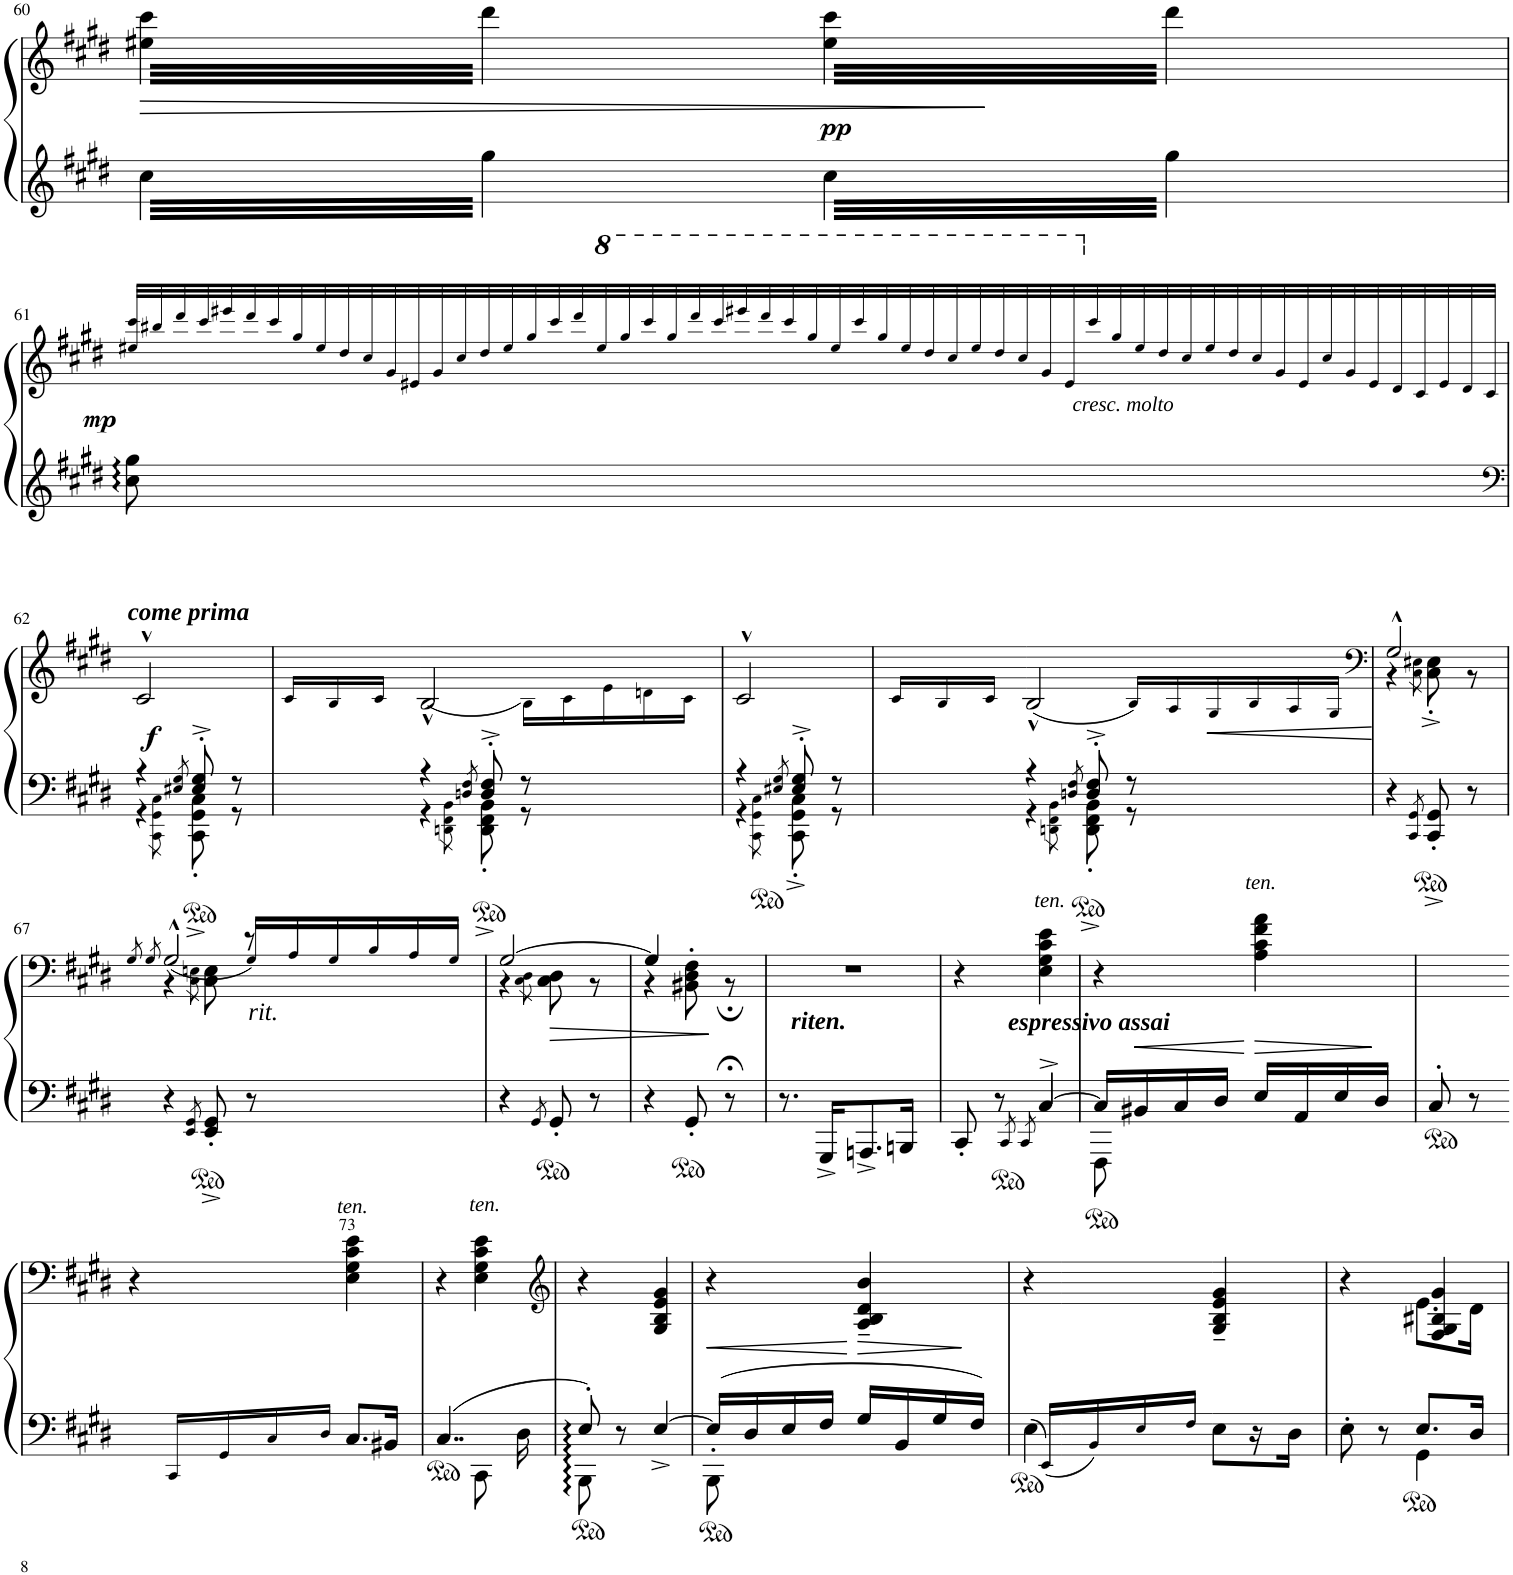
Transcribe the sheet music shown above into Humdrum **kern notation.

**kern	**kern	**dynam
*part1	*part1	*part1
*staff2	*staff1	*staff1/2
*I"Piano	*	*
*I'Pno	*	*
!!LO:PB:g=z
*clefG2	*clefG2	*
*k[f#c#g#d#]	*k[f#c#g#d#]	*
*M2/4	*M2/4	*
=60	=60	=60
!	!	!LO:HP:b
12.cc#\	12.ee#X\@@64@@ 12.ccc#\@@64@@	>
12.gg#\	12.ddd#@@64@@\	.
!	!	!LO:DY:n=1:a=2
12.cc#\	12.ee#\@@64@@ 12.ccc#\@@64@@	] pp
12.gg#\	12.ddd#@@64@@\	.
!!LO:LB:g=z
=61	=61	=61
*	*Xtuplet	*
!	!LO:N:vis=32	!
1%28ryy	3.ee#X!/ 3.ccc#!/LLL	.
!	!LO:N:vis=32	!
.	3.bb#X!/	.
!	!LO:N:vis=32	!
.	3.ddd#!/	.
!	!LO:N:vis=32	!
.	3.ccc#!/	.
!	!LO:N:vis=32	!
.	3.eee#X!/	.
!	!LO:N:vis=32	!
.	3.ddd#!/	.
!	!LO:N:vis=32	!
.	3.ccc#!/	.
!	!LO:N:vis=32	!
.	3.gg#!/	.
!	!LO:N:vis=32	!
.	3.ee#!/	.
!	!LO:N:vis=32	!
.	3.dd#!/	.
!	!LO:N:vis=32	!
.	3.cc#!/	.
!	!LO:N:vis=32	!
.	3.g#!/	.
!	!LO:N:vis=32	!
.	3.e#X!/	.
!	!LO:N:vis=32	!
.	3.g#!/	.
!	!LO:N:vis=32	!
.	3.cc#!/	.
!	!LO:N:vis=32	!
.	3.dd#!/	.
!	!LO:N:vis=32	!
.	3.ee#!/	.
!	!LO:N:vis=32	!
.	3.gg#!/	.
!	!LO:N:vis=32	!
.	3.ccc#!/	.
!	!LO:N:vis=32	!
.	3.ddd#!/	.
*	*8va	*
!	!LO:N:vis=32	!
.	3.eee#!/	.
!	!LO:N:vis=32	!
.	3.ggg#!/	.
!	!LO:N:vis=32	!
.	3.cccc#!/	.
!	!LO:N:vis=32	!
.	3.ggg#!/	.
!	!LO:N:vis=32	!
.	3.dddd#!/	.
!	!LO:N:vis=32	!
.	3.cccc#!/	.
!	!LO:N:vis=32	!
.	3.eeee#X!/	.
!	!LO:N:vis=32	!
.	3.dddd#!/	.
!	!LO:N:vis=32	!
.	3.cccc#!/	.
!	!LO:N:vis=32	!
.	3.ggg#!/	.
!	!LO:N:vis=32	!
.	3.eee#!/	.
!	!LO:N:vis=32	!
.	3.cccc#!/	.
!	!LO:N:vis=32	!
.	3.ggg#!/	.
!	!LO:N:vis=32	!
.	3.eee#!/	.
!	!LO:N:vis=32	!
.	3.ddd#!/	.
!	!LO:N:vis=32	!
.	3.ccc#!/	.
!	!LO:N:vis=32	!
.	3.eee#!/	.
!	!LO:N:vis=32	!
.	3.ddd#!/	.
!	!LO:N:vis=32	!
.	3.ccc#!/	.
!	!LO:N:vis=32	!
.	3.gg#!/	.
!	!LO:N:vis=32	!
.	3.ee#!/	.
*	*X8va	*
!	!LO:N:vis=32	!
.	3.ccc#!/	.
!	!LO:N:vis=32	!LO:DY:b
.	3.gg#!/	other-dynamics
!	!LO:N:vis=32	!
.	3.ee#!/	.
!	!LO:N:vis=32	!
.	3.dd#!/	.
!	!LO:N:vis=32	!
.	3.cc#!/	.
!	!LO:N:vis=32	!
.	3.ee#!/	.
!	!LO:N:vis=32	!
.	3.dd#!/	.
!	!LO:N:vis=32	!
.	3.cc#!/	.
!	!LO:N:vis=32	!
.	3.g#!/	.
!	!LO:N:vis=32	!
.	3.e#!/	.
!	!LO:N:vis=32	!
.	3.cc#!/	.
!	!LO:N:vis=32	!
.	3.g#!/	.
!	!LO:N:vis=32	!
.	3.e#!/	.
!	!LO:N:vis=32	!
.	3.d#!/	.
!	!LO:N:vis=32	!
.	3.c#!/	.
!	!LO:N:vis=32	!
.	3.e#!/	.
!	!LO:N:vis=32	!
.	3.d#!/	.
!	!LO:N:vis=32	!LO:DY:a=2
3.cc#\ 3.gg#\	3.c#!/JJJ	mp
!!LO:LB:g=z
=62	=62	=62
*clefF4	*	*
*^	*	*
!	!	!LO:TX:a:Bi:t=come prima	!
!	!	!	!LO:DY:a=2
4r	4r	2c#^^/	f
8qE#X/ 8qG#/	8qCC#\ 8qGG#\ 8qC#\	.	.
8E#/'^ 8G#/'^	8CC#\'^ 8GG#\'^ 8C#\'^	.	.
8r	8r	.	.
*v	*v	*	*
=62X4	=62X4	=62X4
2ryy	12.ryy	.
.	12.c#!/LL	.
.	12.B!/	.
.	12.c#!/JJ	.
=63-	=63-	=63-
*^	*^	*
4r	4r	(<2B^^/	4.ryy	.
8qDn/ 8qF#/	8qDDn\ 8qFF#\ 8qBB\	.	.	.
8D/'^ 8F#/'^	8DD\'^ 8FF#\'^ 8BB\'^	.	.	.
8r	8r	.	40B!\LL)	.
.	.	.	40c#!\	.
.	.	.	40e!\	.
.	.	.	40dn!\	.
.	.	.	40c#!\JJ	.
*	*	*v	*v	*
=64	=64	=64	=64
4r	4r	2c#^^/	.
8qE#X/ 8qG#/	8qCC#\ 8qGG#\ 8qC#\	.	.
8E#/'^ 8G#/'^	8CC#\'^ 8GG#\'^ 8C#\'^	.	.
8r	8r	.	.
*v	*v	*	*
=64X5	=64X5	=64X5
2ryy	12.ryy	.
.	12.c#!/LL	.
.	12.B!/	.
.	12.c#!/JJ	.
=65-	=65-	=65-
*^	*^	*
4r	4r	(<2B^^/	4.ryy	.
8qDn/ 8qF#/	8qDDn\ 8qFF#\ 8qBB\	.	.	.
8D/'^ 8F#/'^	8DD\'^ 8FF#\'^ 8BB\'^	.	.	.
8r	8r	.	48B!/LL)	.
.	.	.	48A!/	.
!	!	!	!	!LO:HP:b
.	.	.	48G#!/	<
.	.	.	48B!/	.
.	.	.	48A!/	.
.	.	.	48G#!/JJ	[
*v	*v	*	*	*
=66	=66	=66	=66
*	*clefF4	*	*
4r	2G#^^/	4r	.
8qCC#/ 8qGG#/	.	8qC#\ 8qE#X\	.
8CC#/'^ 8GG#/'^	.	8C#\'^ 8E#\'^	.
8r	.	8r	.
!!LO:LB:g=z
=67	=67	=67	=67
*	*	*^	*
.	8qG#/	.	8qG#/	.
*	*	*	*^	*
4r	(2G#^^/	4r	2G#/	4.ryy	.
8qEE/ 8qGG#/	.	8qC#\ 8qEn\	.	.	.
8EE/'^ 8GG#/'^	.	8C#\ 8E\	.	.	.
!	!	!LO:TX:b:i:t=rit.	!	!	!
8r	.	8r	.	48G#/LL)	.
.	.	.	.	48A!/	.
.	.	.	.	48G#!/	.
.	.	.	.	48B!/	.
.	.	.	.	48A!/	.
.	.	.	.	48G#!/JJ	.
*	*	*	*v	*v	*
=68	=68	=68	=68	=68
4r	[2G#/	8ryy	4r	.
.	.	8ryy	.	.
8qGG#/	.	8qC#\ 8qD#\	.	.
!	!	!	!	!LO:HP:b
8GG#'/	.	8C#\ 8D#\	4ryy	>
8r	.	8r	.	.
*	*	*v	*v	*
=69	=69	=69	=69
4r	4G#/]	4r	.
8GG#'/	4ryy	8BB#X\'> 8D#\'> 8F#\'>	]
8r;<	.	8r;	.
=70	=70	=70	=70
8.r	2r	8ryy	.
!	!	!LO:TX:b:Bi:t=riten.	!
.	.	4.ryy	.
16GGG#^/KL	.	.	.
8.AAAn^/	.	.	.
16BBBn/Jk	.	.	.
=71	=71	=71	=71
*^	*	*	*
!	!	!LO:TX:b:Bi:t=espressivo assai	!	!
*	*	*v	*v	*
8CC#'/	4ryy	4r	.
8r	.	.	.
8qCC#/	8qCC#/	.	.
!	!	!LO:TX:a:i:t=ten.	!
[4C#^/	4C#/	4E\ 4G#\ 4c#\ 4e\	.
=72	=72	=72	=72
16C#/LL]	8FFF#\	4r	.
16BB#X/	.	.	.
16C#/	4.ryy	.	.
16D#/JJ	.	.	.
!	!	!LO:TX:a:i:t=ten.	!
16E/LL	.	4A\ 4c#\ 4f#\ 4a\	.
16AA/	.	.	.
16E/	.	.	.
16D#/JJ	.	.	.
*v	*v	*	*
=72X6	=72X6	=72X6
8C#'>/	2ryy	.
8r	.	.
4ryy	.	.
!!LO:LB:g=z
=72X7-	=72X7-	=72X7-
*Xtuplet	*	*
12.CC#!/LL	3.r	.
12.GG#!/	.	.
12.C#!/	.	.
12.D#!/JJ	.	.
=73-	=73-	=73-
!	!LO:TX:a:i:t=ten.	!
8.C#/L	4E\ 4G#\ 4c#\ 4e\	.
16BB#X/Jk	.	.
=74	=74	=74
*^	*	*
4..C#/	4ryy	4r	.
!	!	!LO:TX:a:i:t=ten.	!
.	8CC#\	4E\ 4G#\ 4c#\ 4e\	.
.	8ryy	.	.
16D#\	.	.	.
=75	=75	=75	=75
*	*	*clefG2	*
8E'/	8BBB\	4r	.
8r	4.ryy	.	.
[>4E^/	.	4G#/ 4B/ 4e/ 4g#/	.
=76	=76	=76	=76
16E/LL]	8BBB'>\	4r	.
16D#/	.	.	.
16E/	4.ryy	.	.
16F#/JJ	.	.	.
16G#/LL	.	4A/~ 4B/~ 4d#/~ 4b/~	.
16BB/	.	.	.
16G#/	.	.	.
16F#/JJ	.	.	.
*v	*v	*	*
=76X8	=76X8	=76X8
4E\	4r	.
=76X9-	=76X9-	=76X9-
16EE!/LL	4ryy	.
16BB!/	.	.
16E!/	.	.
16F#!/JJ	.	.
=77-	=77-	=77-
8E\L	4G#/~ 4B/~ 4e/~ 4g#/~	.
16r	.	.
16D#\JJ	.	.
=78	=78	=78
*^	*^	*
8E'\	4ryy	4r	4ryy	.
8r	.	.	.	.
8.E/L	4GG#\	4F#/ 4G#/ 4B#X/ 4g#/	8.e\L	.
16D#/Jk	.	.	16d#\Jk	.
*v	*v	*	*	*
*	*v	*v	*
=	=	=
*-	*-	*-
